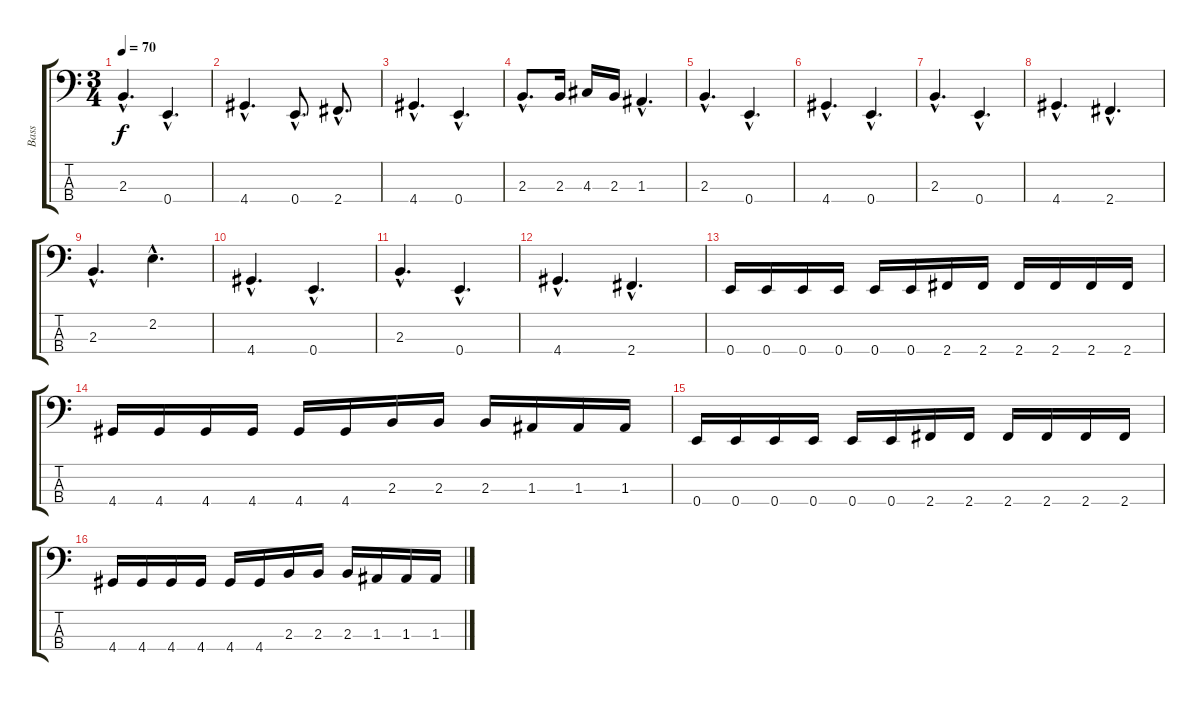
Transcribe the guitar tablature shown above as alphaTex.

\track ("Bass" "Bass") {instrument acousticguitarnylon}
\staff {score tabs}
\tuning (G2 D2 A1 E1) {hide}
\ts (3 4)
\tempo 70
\clef f4
\ks c
2.3{hac}.4{d dy f} 0.4{hac}.4{d} |
4.4{hac}.4{d} 0.4{hac}.8{d} 2.4{hac}.8{d} |
4.4{hac}.4{d} 0.4{hac}.4{d} |
2.3{hac}.8{d} 2.3.16 4.3.16 2.3.16 1.3{hac}.4{d} |
2.3{hac}.4{d} 0.4{hac}.4{d} |
4.4{hac}.4{d} 0.4{hac}.4{d} |
2.3{hac}.4{d} 0.4{hac}.4{d} |
4.4{hac}.4{d} 2.4{hac}.4{d} |
2.3{hac}.4{d} 2.2{hac}.4{d} |
4.4{hac}.4{d} 0.4{hac}.4{d} |
2.3{hac}.4{d} 0.4{hac}.4{d} |
4.4{hac}.4{d} 2.4{hac}.4{d} |
0.4.16 0.4.16 0.4.16 0.4.16 0.4.16 0.4.16 2.4.16 2.4.16 2.4.16 2.4.16 2.4.16 2.4.16 |
4.4.16 4.4.16 4.4.16 4.4.16 4.4.16 4.4.16 2.3.16 2.3.16 2.3.16 1.3.16 1.3.16 1.3.16 |
0.4.16 0.4.16 0.4.16 0.4.16 0.4.16 0.4.16 2.4.16 2.4.16 2.4.16 2.4.16 2.4.16 2.4.16 |
4.4.16 4.4.16 4.4.16 4.4.16 4.4.16 4.4.16 2.3.16 2.3.16 2.3.16 1.3.16 1.3.16 1.3.16
